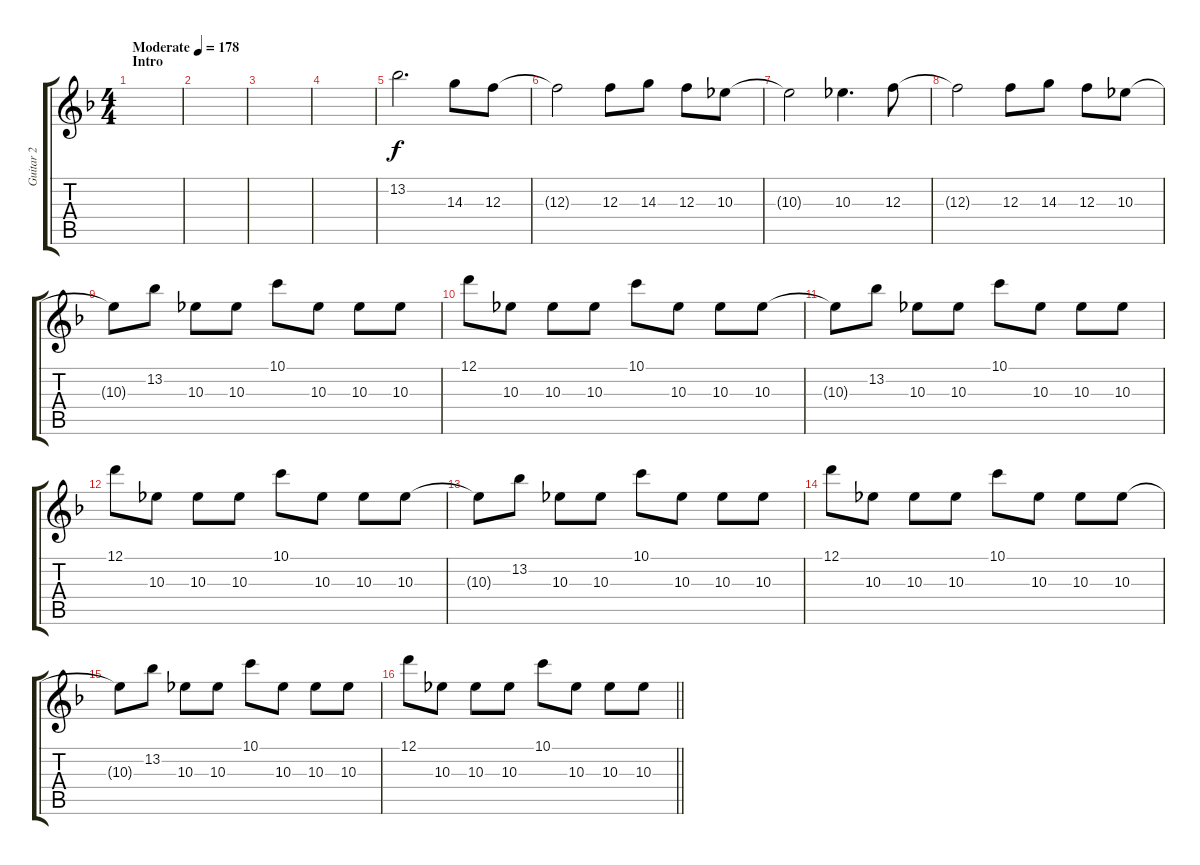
\track ("Guitar 2" "Guitar 2") {instrument distortionguitar}
\staff {score tabs}
\tuning (D4 A3 F3 C3 G2 D2) {hide}
\ts (4 4)
\section ("" "Intro")
\tempo (178 "Moderate")
\clef g2
\ks f
|
|
|
|
13.2.2{d} 14.3.8 12.3.8 |
12.3{t}.2 12.3.8 14.3.8 12.3.8 10.3.8 |
10.3{t}.2 10.3.4{d} 12.3.8 |
12.3{t}.2 12.3.8 14.3.8 12.3.8 10.3.8 |
10.3{t}.8 13.2.8 10.3.8 10.3.8 10.1.8 10.3.8 10.3.8 10.3.8 |
12.1.8 10.3.8 10.3.8 10.3.8 10.1.8 10.3.8 10.3.8 10.3.8 |
10.3{t}.8 13.2.8 10.3.8 10.3.8 10.1.8 10.3.8 10.3.8 10.3.8 |
12.1.8 10.3.8 10.3.8 10.3.8 10.1.8 10.3.8 10.3.8 10.3.8 |
10.3{t}.8 13.2.8 10.3.8 10.3.8 10.1.8 10.3.8 10.3.8 10.3.8 |
12.1.8 10.3.8 10.3.8 10.3.8 10.1.8 10.3.8 10.3.8 10.3.8 |
10.3{t}.8 13.2.8 10.3.8 10.3.8 10.1.8 10.3.8 10.3.8 10.3.8 |
\barLineRight lightlight
12.1.8 10.3.8 10.3.8 10.3.8 10.1.8 10.3.8 10.3.8 10.3.8
